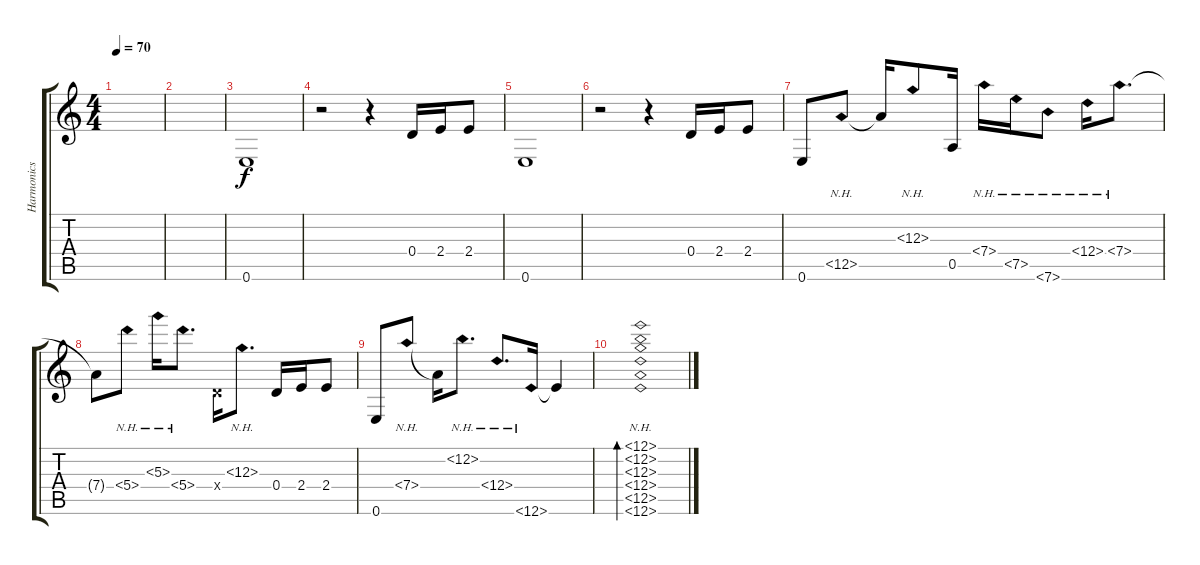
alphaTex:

\track ("Harmonics" "Harmonics") {instrument electricguitarclean}
\staff {score tabs}
\tuning (E4 B3 G3 D3 A2 E2) {hide}
\ts (4 4)
\tempo 70
\clef g2
\ks c
|
|
0.6.1 |
r.2 r.4 0.4.16 2.4.16 2.4.8 |
0.6.1 |
r.2 r.4 0.4.16 2.4.16 2.4.8 |
0.6.8 12.5{nh}.8 12.5{t}.16 12.3{nh}.8 0.5.16 7.4{nh}.16 7.5{nh}.16 7.6{nh}.8 12.4{nh}.16 7.4{nh}.8{d} |
7.4{t}.8 5.4{nh}.8 5.3{nh}.16 5.4{nh}.8{d} 0.4{x}.16 12.3{nh}.8{d} 0.4.16 2.4.16 2.4.8 |
0.6.8 7.4{nh}.8 7.4{t}.16 12.2{nh}.8{d} 12.4{nh}.8{d} 12.6{nh}.16 12.6{t}.4 |
(12.1{nh} 12.2{nh} 12.3{nh} 12.4{nh} 12.5{nh} 12.6{nh}).1{bd 120}
